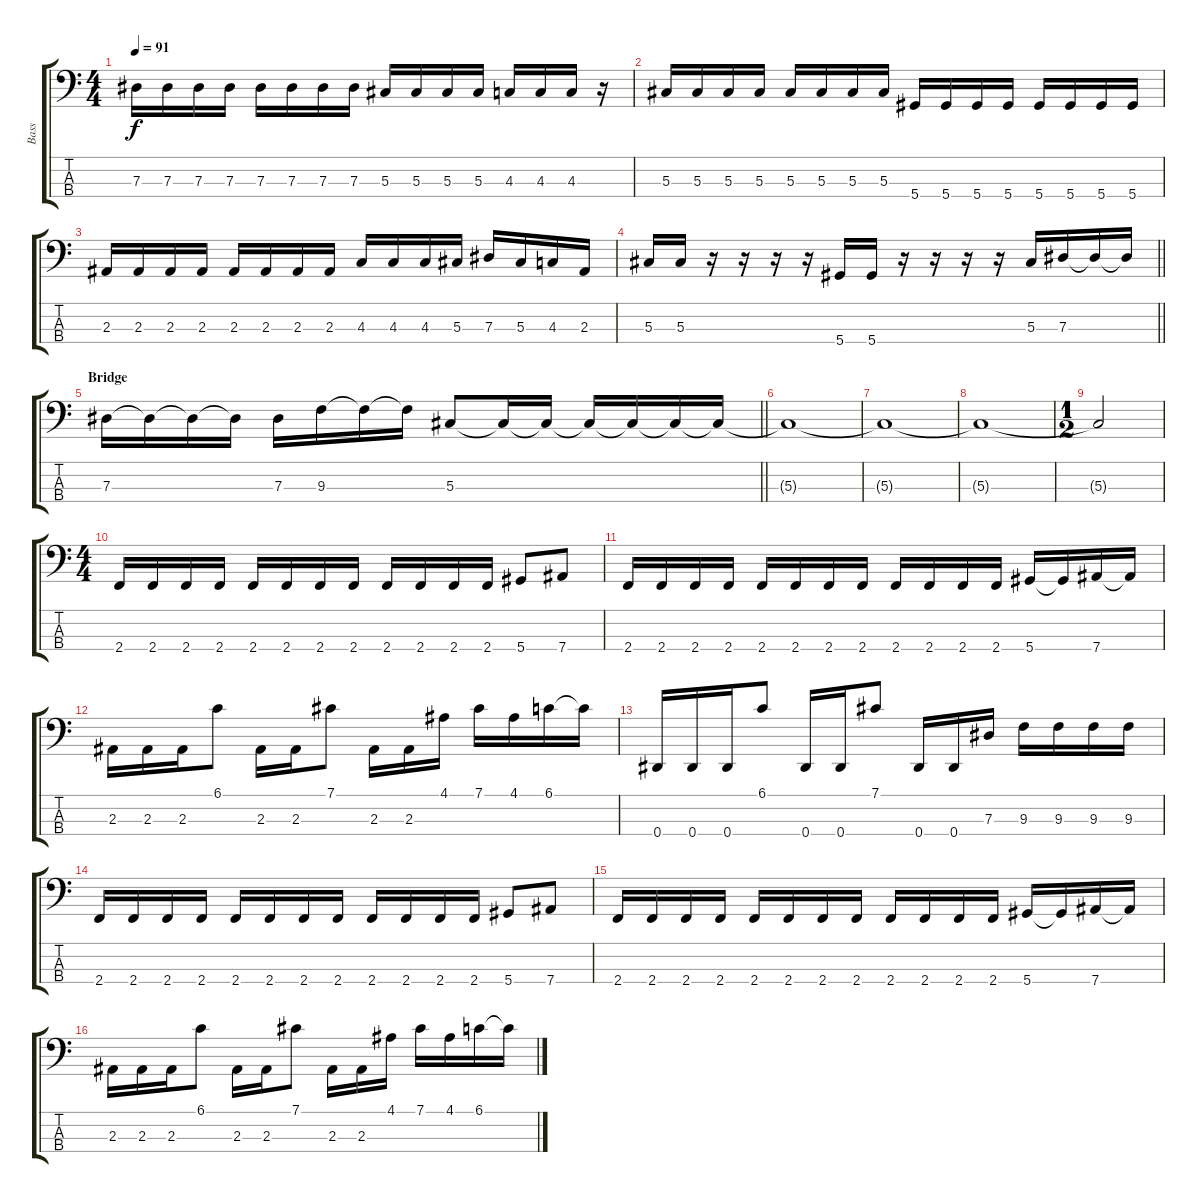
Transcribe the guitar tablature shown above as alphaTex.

\track ("Bass" "Bass") {instrument electricbassfinger}
\staff {score tabs}
\tuning (Gb2 Db2 Ab1 Eb1) {hide}
\ts (4 4)
\tempo 91
\clef f4
\ks c
7.3.16{dy f} 7.3.16 7.3.16 7.3.16 7.3.16 7.3.16 7.3.16 7.3.16 5.3.16 5.3.16 5.3.16 5.3.16 4.3.16 4.3.16 4.3.16 r.16 |
5.3.16 5.3.16 5.3.16 5.3.16 5.3.16 5.3.16 5.3.16 5.3.16 5.4.16 5.4.16 5.4.16 5.4.16 5.4.16 5.4.16 5.4.16 5.4.16 |
2.3.16 2.3.16 2.3.16 2.3.16 2.3.16 2.3.16 2.3.16 2.3.16 4.3.16 4.3.16 4.3.16 5.3.16 7.3.16 5.3.16 4.3.16 2.3.16 |
\barLineRight lightlight
5.3.16 5.3.16 r.16 r.16 r.16 r.16 5.4.16 5.4.16 r.16 r.16 r.16 r.16 5.3.16 7.3.16 7.3{t}.16 7.3{t}.16 |
\section ("" "Bridge")
\barLineRight lightlight
7.3.16 7.3{t}.16 7.3{t}.16 7.3{t}.16 7.3.16 9.3.16 9.3{t}.16 9.3{t}.16 5.3.8 5.3{t}.16 5.3{t}.16 5.3{t}.16 5.3{t}.16 5.3{t}.16 5.3{t}.16 |
5.3{t}.1 |
5.3{t}.1{volume 3} |
5.3{t}.1 |
\ts (1 2)
5.3{t}.2 |
\ts (4 4)
2.4.16{volume 16} 2.4.16 2.4.16 2.4.16 2.4.16 2.4.16 2.4.16 2.4.16 2.4.16 2.4.16 2.4.16 2.4.16 5.4.8 7.4.8 |
2.4.16 2.4.16 2.4.16 2.4.16 2.4.16 2.4.16 2.4.16 2.4.16 2.4.16 2.4.16 2.4.16 2.4.16 5.4.16 5.4{t}.16 7.4.16 7.4{t}.16 |
2.3.16 2.3.16 2.3.16 6.1.8 2.3.16 2.3.16 7.1.8 2.3.16 2.3.16 4.1.16 7.1.16 4.1.16 6.1.16 6.1{t}.16 |
0.4.16 0.4.16 0.4.16 6.1.8 0.4.16 0.4.16 7.1.8 0.4.16 0.4.16 7.3.16 9.3.16 9.3.16 9.3.16 9.3.16 |
2.4.16{volume 16} 2.4.16 2.4.16 2.4.16 2.4.16 2.4.16 2.4.16 2.4.16 2.4.16 2.4.16 2.4.16 2.4.16 5.4.8 7.4.8 |
2.4.16 2.4.16 2.4.16 2.4.16 2.4.16 2.4.16 2.4.16 2.4.16 2.4.16 2.4.16 2.4.16 2.4.16 5.4.16 5.4{t}.16 7.4.16 7.4{t}.16 |
2.3.16 2.3.16 2.3.16 6.1.8 2.3.16 2.3.16 7.1.8 2.3.16 2.3.16 4.1.16 7.1.16 4.1.16 6.1.16 6.1{t}.16
